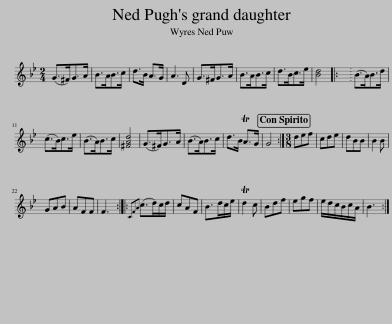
X:1
L:1/8
M:2/4
I:linebreak $
K:Gmin
V:1 treble
V:1
 (G>^F)G>A | B>AB>c | d>B A>G | A3 D | G>^FG>A | %5
 B>AB>c | d>Bc>e | [Bd]4 |: x4 | (B>A)B>d |$ %10
 (c>B)c>e | (B>A)B>c | [^FAd]4 | (G>^F)G>A | (B>A)B>c | %15
 d>B TA>G | G4 :|[M:3/8] def | cde | dBB | %20
 B2 B |$ GAB | AFF | F3 ::{CFA} (c>d)c/d/ | %25
 cAF | B>dc/e/ | Td2 c | Bdf | egf | %30
 e/d/c/B/c/A/ | B3 :| %32
